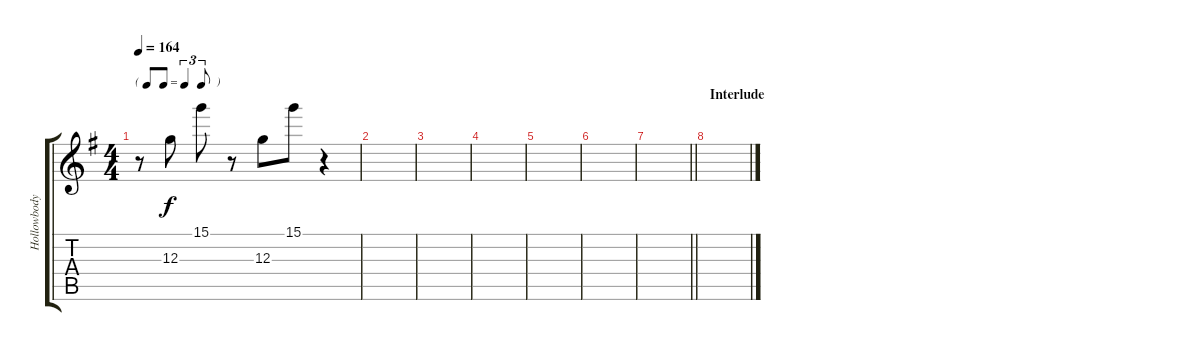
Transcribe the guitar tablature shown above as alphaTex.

\track ("Hollowbody Guitar" "Hollowbody") {instrument electricguitarjazz}
\staff {score tabs}
\tuning (E4 B3 G3 D3 A2 E2) {hide}
\ts (4 4)
\tf triplet8th
\tempo 164
\clef g2
\ks g
r.8{dy f} 12.3.8 15.1.8 r.8 12.3.8 15.1.8 r.4 |
|
|
|
|
|
\barLineRight lightlight
|
\section ("" "Interlude")
